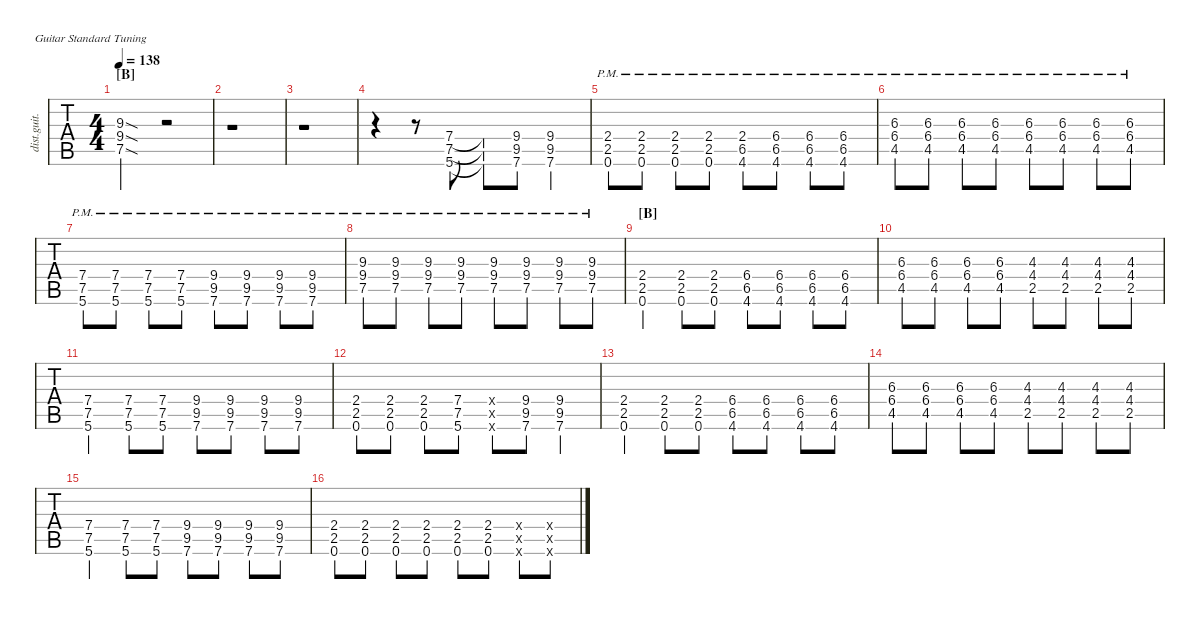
\defaultSystemsLayout 4
\hideDynamics
\bracketExtendMode nobrackets
\track ("Distortion Guitar" "dist.guit.") {defaultSystemsLayout 4 instrument distortionguitar}
\staff {tabs}
\tuning (E4 B3 G3 D3 A2 E2)
\ts (4 4)
\section ("B" "")
\tempo 138
\clef g2
\ks c
(7.5{sod} 9.4{sod} 9.3{sod}).2{dy mf} r.2 |
r.1 |
r.1 |
r.4 r.8 (7.4 7.5 5.6).8 (5.6{t} 7.5{t} 7.4{t}).8 (9.4 9.5{acc #} 7.6).8 (7.6{st} 9.5{st acc #} 9.4{st}).4 |
(2.4{pm} 2.5{pm} 0.6{pm}).8 (2.4{pm} 2.5{pm} 0.6{pm}).8 (2.4{pm} 2.5{pm} 0.6{pm}).8 (2.4{pm} 2.5{pm} 0.6{pm}).8 (2.4{pm} 6.5{pm acc #} 4.6{pm acc #}).8 (6.4{pm acc #} 6.5{pm acc #} 4.6{pm acc #}).8 (6.4{pm acc #} 6.5{pm acc #} 4.6{pm acc #}).8 (6.4{pm acc #} 6.5{pm acc #} 4.6{pm acc #}).8 |
(4.5{pm acc #} 6.4{pm acc #} 6.3{pm acc #}).8 (4.5{pm acc #} 6.4{pm acc #} 6.3{pm acc #}).8 (4.5{pm acc #} 6.4{pm acc #} 6.3{pm acc #}).8 (4.5{pm acc #} 6.4{pm acc #} 6.3{pm acc #}).8 (4.5{pm acc #} 6.4{pm acc #} 6.3{pm acc #}).8 (4.5{pm acc #} 6.4{pm acc #} 6.3{pm acc #}).8 (4.5{pm acc #} 6.4{pm acc #} 6.3{pm acc #}).8 (4.5{pm acc #} 6.4{pm acc #} 6.3{pm acc #}).8 |
(7.4{pm} 7.5{pm} 5.6{pm}).8 (7.4{pm} 7.5{pm} 5.6{pm}).8 (7.4{pm} 7.5{pm} 5.6{pm}).8 (7.4{pm} 7.5{pm} 5.6{pm}).8 (7.6{pm} 9.5{pm acc #} 9.4{pm}).8 (7.6{pm} 9.5{pm acc #} 9.4{pm}).8 (7.6{pm} 9.5{pm acc #} 9.4{pm}).8 (9.4{pm} 9.5{pm acc #} 7.6{pm}).8 |
(9.3{pm} 9.4{pm} 7.5{pm}).8 (9.3{pm} 9.4{pm} 7.5{pm}).8 (9.3{pm} 9.4{pm} 7.5{pm}).8 (9.3{pm} 9.4{pm} 7.5{pm}).8 (9.3{pm} 9.4{pm} 7.5{pm}).8 (9.3{pm} 9.4{pm} 7.5{pm}).8 (9.3{pm} 9.4{pm} 7.5{pm}).8 (9.3{pm} 9.4{pm} 7.5{pm}).8 |
\section ("B" "")
(2.4 2.5 0.6).4 (0.6 2.5 2.4).8 (0.6 2.5 2.4).8 (6.4{acc #} 6.5{acc #} 4.6{acc #}).8 (6.4{acc #} 6.5{acc #} 4.6{acc #}).8 (6.4{acc #} 6.5{acc #} 4.6{acc #}).8 (6.4{acc #} 6.5{acc #} 4.6{acc #}).8 |
(6.3{acc #} 6.4{acc #} 4.5{acc #}).8 (6.3{acc #} 6.4{acc #} 4.5{acc #}).8 (6.3{acc #} 6.4{acc #} 4.5{acc #}).8 (6.3{acc #} 6.4{acc #} 4.5{acc #}).8 (4.3 4.4{acc #} 2.5).8 (4.3 4.4{acc #} 2.5).8 (4.3 4.4{acc #} 2.5).8 (4.3 4.4{acc #} 2.5).8 |
(7.4 7.5 5.6).4 (5.6 7.5 7.4).8 (5.6 7.5 7.4).8 (9.4 9.5{acc #} 7.6).8 (9.4 9.5{acc #} 7.6).8 (9.4 9.5{acc #} 7.6).8 (9.4 9.5{acc #} 7.6).8 |
(0.6 2.5 2.4).8 (2.4 2.5 0.6).8 (0.6 2.5 2.4).8 (7.4 7.5 5.6).8 (0.6{x} 0.5{x} 0.4{x}).8 (9.4 9.5{acc #} 7.6).8 (7.6{st} 9.5{st acc #} 9.4{st}).4 |
(2.4 2.5 0.6).4 (0.6 2.5 2.4).8 (2.4 2.5 0.6).8 (4.6{acc #} 6.5{acc #} 6.4{acc #}).8 (4.6{acc #} 6.5{acc #} 6.4{acc #}).8 (4.6{acc #} 6.5{acc #} 6.4{acc #}).8 (4.6{acc #} 6.5{acc #} 6.4{acc #}).8 |
(6.3{acc #} 6.4{acc #} 4.5{acc #}).8 (6.3{acc #} 6.4{acc #} 4.5{acc #}).8 (6.3{acc #} 6.4{acc #} 4.5{acc #}).8 (6.3{acc #} 6.4{acc #} 4.5{acc #}).8 (2.5 4.4{acc #} 4.3).8 (2.5 4.4{acc #} 4.3).8 (2.5 4.4{acc #} 4.3).8 (2.5 4.4{acc #} 4.3).8 |
(7.4 7.5 5.6).4 (5.6 7.5 7.4).8 (5.6 7.5 7.4).8 (9.4 9.5{acc #} 7.6).8 (9.4 9.5{acc #} 7.6).8 (9.4 9.5{acc #} 7.6).8 (9.4 9.5{acc #} 7.6).8 |
(0.6 2.5 2.4).8 (0.6 2.5 2.4).8 (0.6 2.5 2.4).8 (0.6 2.5 2.4).8 (0.6 2.5 2.4).8 (0.6 2.5 2.4).8 (0.6{x} 2.5{x} 2.4{x}).8 (0.6{x} 0.5{x} 0.4{x}).8
